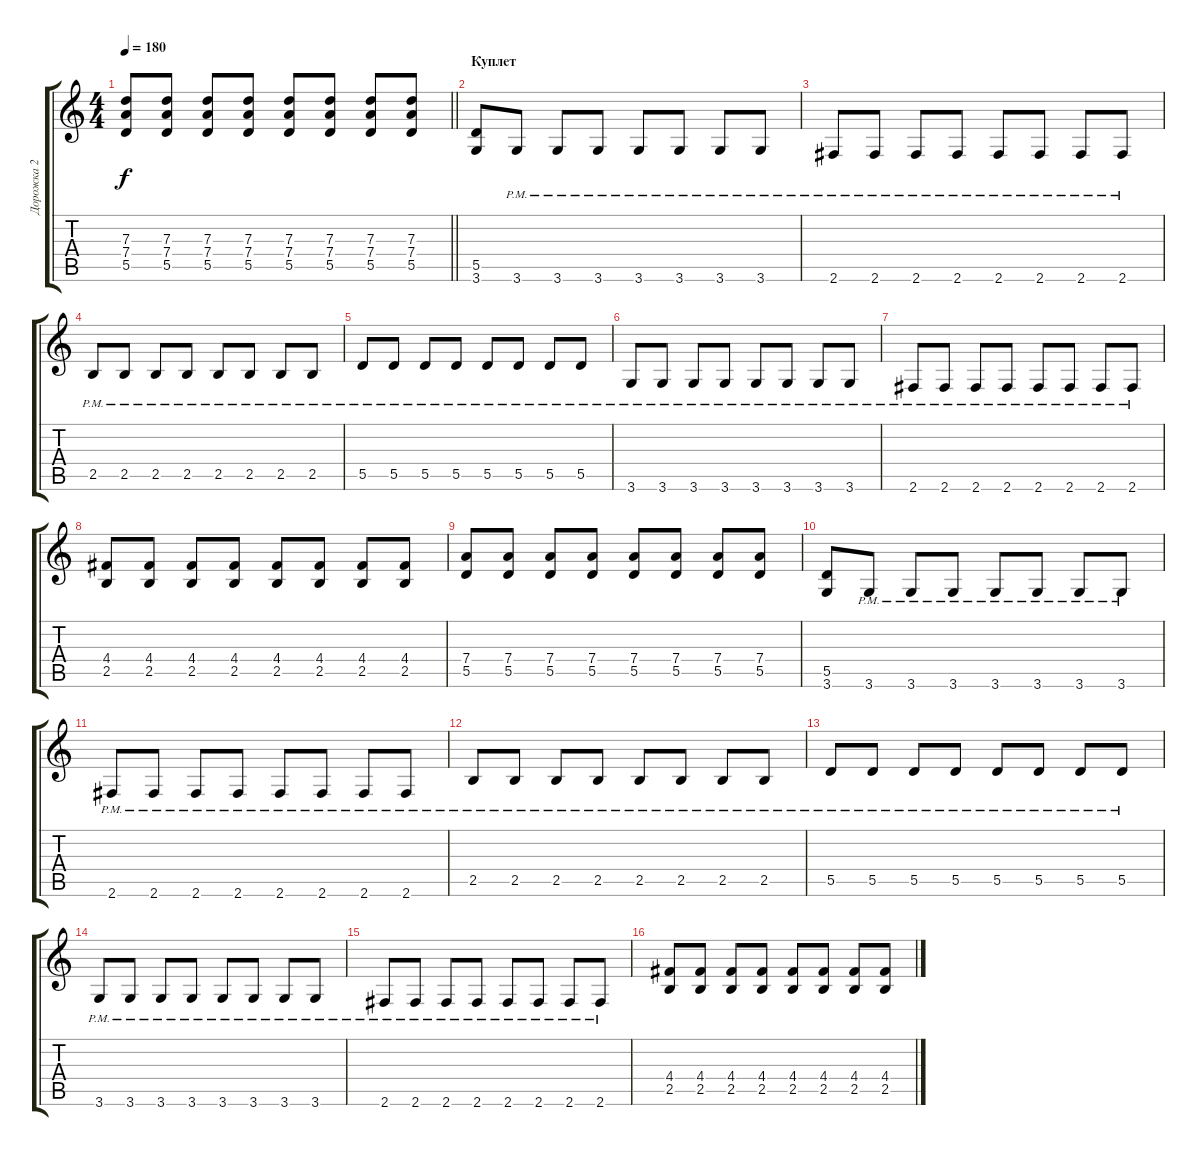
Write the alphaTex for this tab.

\track ("Дорожка 2" "Дорожка 2") {instrument distortionguitar}
\staff {score tabs}
\tuning (E4 B3 G3 D3 A2 E2) {hide}
\ts (4 4)
\tempo 180
\clef g2
\barLineRight lightlight
\ks c
(7.3 7.4 5.5).8{dy f} (7.3 7.4 5.5).8 (7.3 7.4 5.5).8 (7.3 7.4 5.5).8 (7.3 7.4 5.5).8 (7.3 7.4 5.5).8 (7.3 7.4 5.5).8 (7.3 7.4 5.5).8 |
\section ("" "Куплет")
(5.5 3.6).8 3.6{pm}.8 3.6{pm}.8 3.6{pm}.8 3.6{pm}.8 3.6{pm}.8 3.6{pm}.8 3.6{pm}.8 |
2.6{pm}.8 2.6{pm}.8 2.6{pm}.8 2.6{pm}.8 2.6{pm}.8 2.6{pm}.8 2.6{pm}.8 2.6{pm}.8 |
2.5{pm}.8 2.5{pm}.8 2.5{pm}.8 2.5{pm}.8 2.5{pm}.8 2.5{pm}.8 2.5{pm}.8 2.5{pm}.8 |
5.5{pm}.8 5.5{pm}.8 5.5{pm}.8 5.5{pm}.8 5.5{pm}.8 5.5{pm}.8 5.5{pm}.8 5.5{pm}.8 |
3.6{pm}.8 3.6{pm}.8 3.6{pm}.8 3.6{pm}.8 3.6{pm}.8 3.6{pm}.8 3.6{pm}.8 3.6{pm}.8 |
2.6{pm}.8 2.6{pm}.8 2.6{pm}.8 2.6{pm}.8 2.6{pm}.8 2.6{pm}.8 2.6{pm}.8 2.6{pm}.8 |
(4.4 2.5).8 (4.4 2.5).8 (4.4 2.5).8 (4.4 2.5).8 (4.4 2.5).8 (4.4 2.5).8 (4.4 2.5).8 (4.4 2.5).8 |
(7.4 5.5).8 (7.4 5.5).8 (7.4 5.5).8 (7.4 5.5).8 (7.4 5.5).8 (7.4 5.5).8 (7.4 5.5).8 (7.4 5.5).8 |
(5.5 3.6).8 3.6{pm}.8 3.6{pm}.8 3.6{pm}.8 3.6{pm}.8 3.6{pm}.8 3.6{pm}.8 3.6{pm}.8 |
2.6{pm}.8 2.6{pm}.8 2.6{pm}.8 2.6{pm}.8 2.6{pm}.8 2.6{pm}.8 2.6{pm}.8 2.6{pm}.8 |
2.5{pm}.8 2.5{pm}.8 2.5{pm}.8 2.5{pm}.8 2.5{pm}.8 2.5{pm}.8 2.5{pm}.8 2.5{pm}.8 |
5.5{pm}.8 5.5{pm}.8 5.5{pm}.8 5.5{pm}.8 5.5{pm}.8 5.5{pm}.8 5.5{pm}.8 5.5{pm}.8 |
3.6{pm}.8 3.6{pm}.8 3.6{pm}.8 3.6{pm}.8 3.6{pm}.8 3.6{pm}.8 3.6{pm}.8 3.6{pm}.8 |
2.6{pm}.8 2.6{pm}.8 2.6{pm}.8 2.6{pm}.8 2.6{pm}.8 2.6{pm}.8 2.6{pm}.8 2.6{pm}.8 |
(4.4 2.5).8 (4.4 2.5).8 (4.4 2.5).8 (4.4 2.5).8 (4.4 2.5).8 (4.4 2.5).8 (4.4 2.5).8 (4.4 2.5).8
